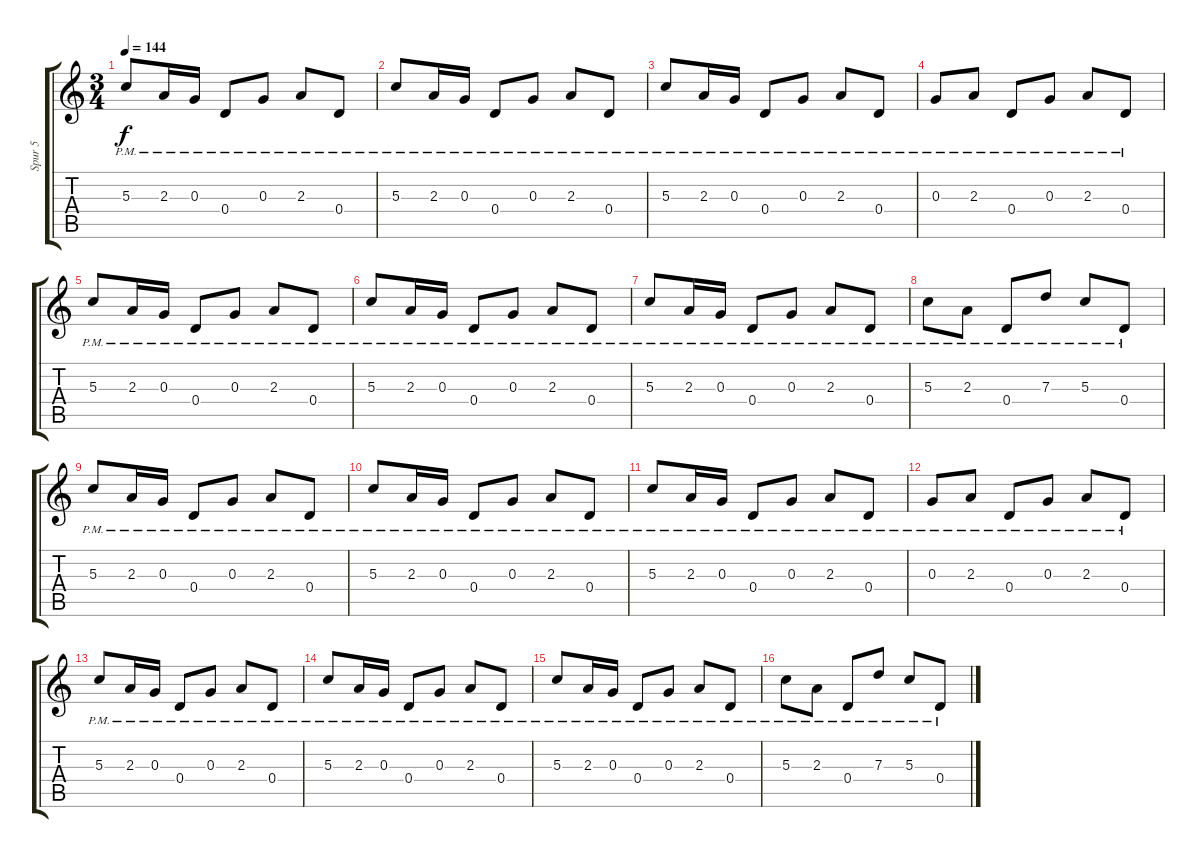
\track ("Spur 5" "Spur 5") {instrument distortionguitar}
\staff {score tabs}
\tuning (E4 B3 G3 D3 A2 D2) {hide}
\ts (3 4)
\tempo 144
\clef g2
\ks c
5.3{pm}.8{dy f} 2.3{pm}.16 0.3{pm}.16 0.4{pm}.8 0.3{pm}.8 2.3{pm}.8 0.4{pm}.8 |
5.3{pm}.8 2.3{pm}.16 0.3{pm}.16 0.4{pm}.8 0.3{pm}.8 2.3{pm}.8 0.4{pm}.8 |
5.3{pm}.8 2.3{pm}.16 0.3{pm}.16 0.4{pm}.8 0.3{pm}.8 2.3{pm}.8 0.4{pm}.8 |
0.3{pm}.8 2.3{pm}.8 0.4{pm}.8 0.3{pm}.8 2.3{pm}.8 0.4{pm}.8 |
5.3{pm}.8 2.3{pm}.16 0.3{pm}.16 0.4{pm}.8 0.3{pm}.8 2.3{pm}.8 0.4{pm}.8 |
5.3{pm}.8 2.3{pm}.16 0.3{pm}.16 0.4{pm}.8 0.3{pm}.8 2.3{pm}.8 0.4{pm}.8 |
5.3{pm}.8 2.3{pm}.16 0.3{pm}.16 0.4{pm}.8 0.3{pm}.8 2.3{pm}.8 0.4{pm}.8 |
5.3{pm}.8 2.3{pm}.8 0.4{pm}.8 7.3{pm}.8 5.3{pm}.8 0.4{pm}.8 |
5.3{pm}.8 2.3{pm}.16 0.3{pm}.16 0.4{pm}.8 0.3{pm}.8 2.3{pm}.8 0.4{pm}.8 |
5.3{pm}.8 2.3{pm}.16 0.3{pm}.16 0.4{pm}.8 0.3{pm}.8 2.3{pm}.8 0.4{pm}.8 |
5.3{pm}.8 2.3{pm}.16 0.3{pm}.16 0.4{pm}.8 0.3{pm}.8 2.3{pm}.8 0.4{pm}.8 |
0.3{pm}.8 2.3{pm}.8 0.4{pm}.8 0.3{pm}.8 2.3{pm}.8 0.4{pm}.8 |
5.3{pm}.8 2.3{pm}.16 0.3{pm}.16 0.4{pm}.8 0.3{pm}.8 2.3{pm}.8 0.4{pm}.8 |
5.3{pm}.8 2.3{pm}.16 0.3{pm}.16 0.4{pm}.8 0.3{pm}.8 2.3{pm}.8 0.4{pm}.8 |
5.3{pm}.8 2.3{pm}.16 0.3{pm}.16 0.4{pm}.8 0.3{pm}.8 2.3{pm}.8 0.4{pm}.8 |
5.3{pm}.8 2.3{pm}.8 0.4{pm}.8 7.3{pm}.8 5.3{pm}.8 0.4{pm}.8
